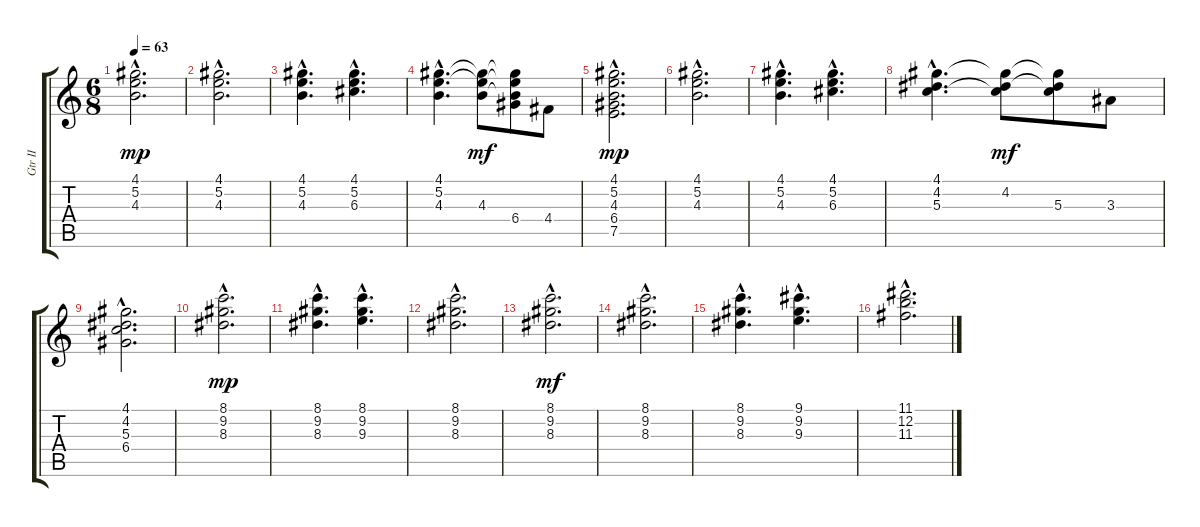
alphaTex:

\track ("Gtr II" "Gtr II") {instrument acousticguitarnylon}
\staff {score tabs}
\tuning (E4 B3 G3 D3 A2 E2) {hide}
\ts (6 8)
\tempo 63
\tempo 67
\tempo 63
\clef g2
\ks c
(4.1{hac} 5.2{hac} 4.3{hac}).2{d dy mp instrument acousticguitarnylon} |
(4.1{hac} 5.2{hac} 4.3{hac}).2{d} |
(4.1{hac} 5.2{hac} 4.3{hac}).4{d} (4.1{hac} 5.2{hac} 6.3{hac}).4{d} |
(4.1{hac} 5.2{hac} 4.3{hac}).4{d} (4.1{t} 5.2{t} 4.3).8{dy mf} (4.1{t} 5.2{t} 4.3{t} 6.4).8 4.4.8 |
(4.1{hac} 5.2{hac} 4.3{hac} 6.4{hac} 7.5{hac}).2{d dy mp} |
(4.1{hac} 5.2{hac} 4.3{hac}).2{d} |
(4.1{hac} 5.2{hac} 4.3{hac}).4{d} (4.1{hac} 5.2{hac} 6.3{hac}).4{d} |
(4.1{hac} 4.2{hac} 5.3{hac}).4{d} (4.1{t} 4.2 5.3{t}).8{dy mf} (4.1{t} 4.2{t} 5.3).8 3.3.8 |
(4.1{hac} 4.2{hac} 5.3{hac} 6.4{hac}).2{d} |
(8.1{hac} 9.2{hac} 8.3{hac}).2{d dy mp} |
(8.1{hac} 9.2{hac} 8.3{hac}).4{d} (8.1{hac} 9.2{hac} 9.3{hac}).4{d} |
(8.1{hac} 9.2{hac} 8.3{hac}).2{d} |
(8.1{hac} 9.2{hac} 8.3{hac}).2{d dy mf} |
(8.1{hac} 9.2{hac} 8.3{hac}).2{d} |
(8.1{hac} 9.2{hac} 8.3{hac}).4{d} (9.1{hac} 9.2{hac} 9.3{hac}).4{d} |
(11.1{hac} 12.2{hac} 11.3{hac}).2{d}
